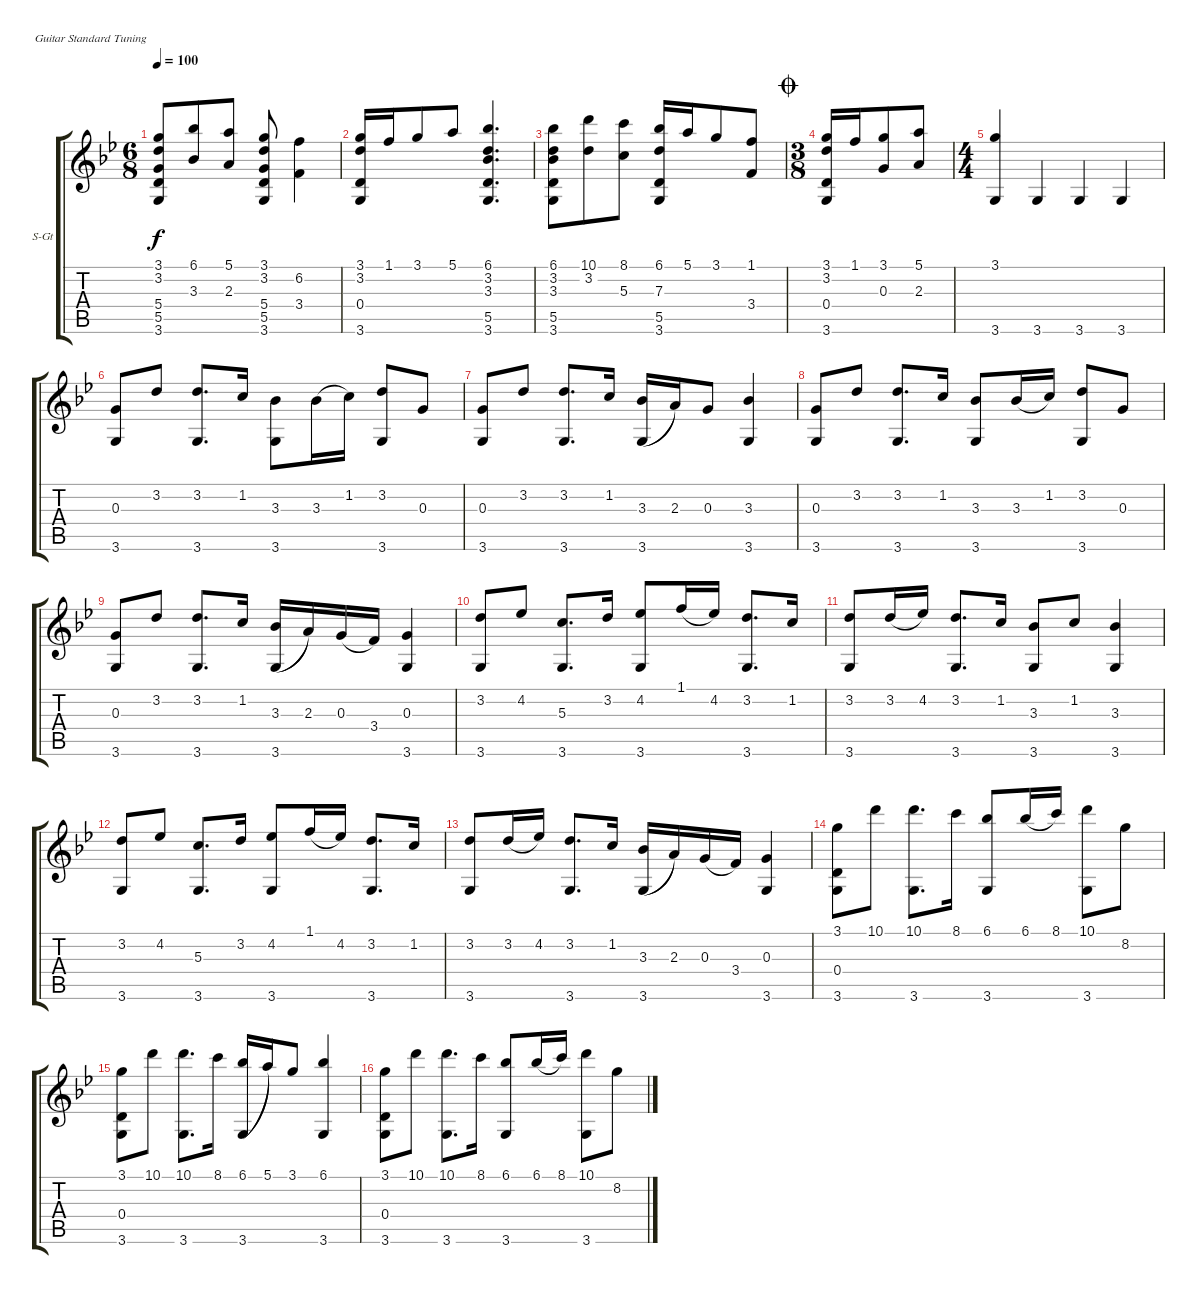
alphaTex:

\defaultSystemsLayout 4
\bracketExtendMode groupsimilarinstruments
\firstSystemTrackNameOrientation horizontal
\otherSystemsTrackNameOrientation horizontal
\track ("Steel Guitar" "S-Gt") {instrument acousticguitarsteel}
\staff {score tabs}
\tuning (E4 B3 G3 D3 A2 E2)
\ts (6 8)
\tempo 100
\clef g2
\ks gminor
(3.6 5.5 5.4 3.2 3.1).8{dy f} (3.3 6.1).8 (2.3 5.1).8 (3.6 5.5 5.4 3.2 3.1).8 (3.4 6.2).4 |
(3.6 0.4 3.2 3.1).16 1.1.16 3.1.8 5.1.8 (3.6 5.5 3.3 3.2 6.1).4{d} |
(3.6 5.5 3.3 3.2 6.1).8 (3.2 10.1).8 (5.3 8.1).8 (3.6 5.5 7.3 6.1).16 5.1.16 3.1.8 (1.1 3.4).8 |
\ts (3 8)
\jump coda
(3.1 3.2 0.4 3.6).16 1.1.16 (3.1 0.3).8 (2.3 5.1).8 |
\ts (4 4)
(3.1 3.6).4 3.6.4 3.6.4 3.6.4 |
(3.6 0.3).8 3.2.8 (3.2 3.6).8{d} 1.2.16 (3.3 3.6).8 3.3.16{legatoorigin beam invert} 1.2.16 (3.2 3.6).8 0.3.8 |
\ks bb
(3.6 0.3).8 3.2.8 (3.2 3.6).8{d} 1.2.16 (3.3 3.6).16{legatoorigin} 2.3.16 0.3.8 (3.6 3.3).4 |
(3.6 0.3).8 3.2.8 (3.2 3.6).8{d} 1.2.16 (3.3 3.6).8 3.3.16{legatoorigin} 1.2.16 (3.2 3.6).8 0.3.8 |
(3.6 0.3).8 3.2.8 (3.2 3.6).8{d} 1.2.16 (3.3 3.6).16{legatoorigin} 2.3.16 0.3.16{legatoorigin} 3.4.16 (0.3 3.6).4 |
(3.6 3.2).8 4.2.8 (5.3 3.6).8{d} 3.2.16 (4.2 3.6).8 1.1.16{legatoorigin} 4.2.16 (3.2 3.6).8{d} 1.2.16 |
(3.6 3.2).8 3.2.16{legatoorigin} 4.2.16 (3.6 3.2).8{d} 1.2.16 (3.3 3.6).8 1.2.8 (3.3 3.6).4 |
(3.6 3.2).8 4.2.8 (5.3 3.6).8{d} 3.2.16 (4.2 3.6).8 1.1.16{legatoorigin} 4.2.16 (3.2 3.6).8{d} 1.2.16 |
(3.6 3.2).8 3.2.16{legatoorigin} 4.2.16 (3.2 3.6).8{d} 1.2.16 (3.3 3.6).16{legatoorigin} 2.3.16 0.3.16{legatoorigin} 3.4.16 (0.3 3.6).4 |
(3.6 0.4 3.1).8 10.1.8 (10.1 3.6).8{d} 8.1.16 (6.1 3.6).8 6.1.16{legatoorigin} 8.1.16 (10.1 3.6).8 8.2.8 |
(3.6 0.4 3.1).8 10.1.8 (10.1 3.6).8{d} 8.1.16 (6.1 3.6).16{legatoorigin} 5.1.16 3.1.8 (6.1 3.6).4 |
(3.6 0.4 3.1).8 10.1.8 (10.1 3.6).8{d} 8.1.16 (6.1 3.6).8 6.1.16{legatoorigin} 8.1.16 (10.1 3.6).8 8.2.8
